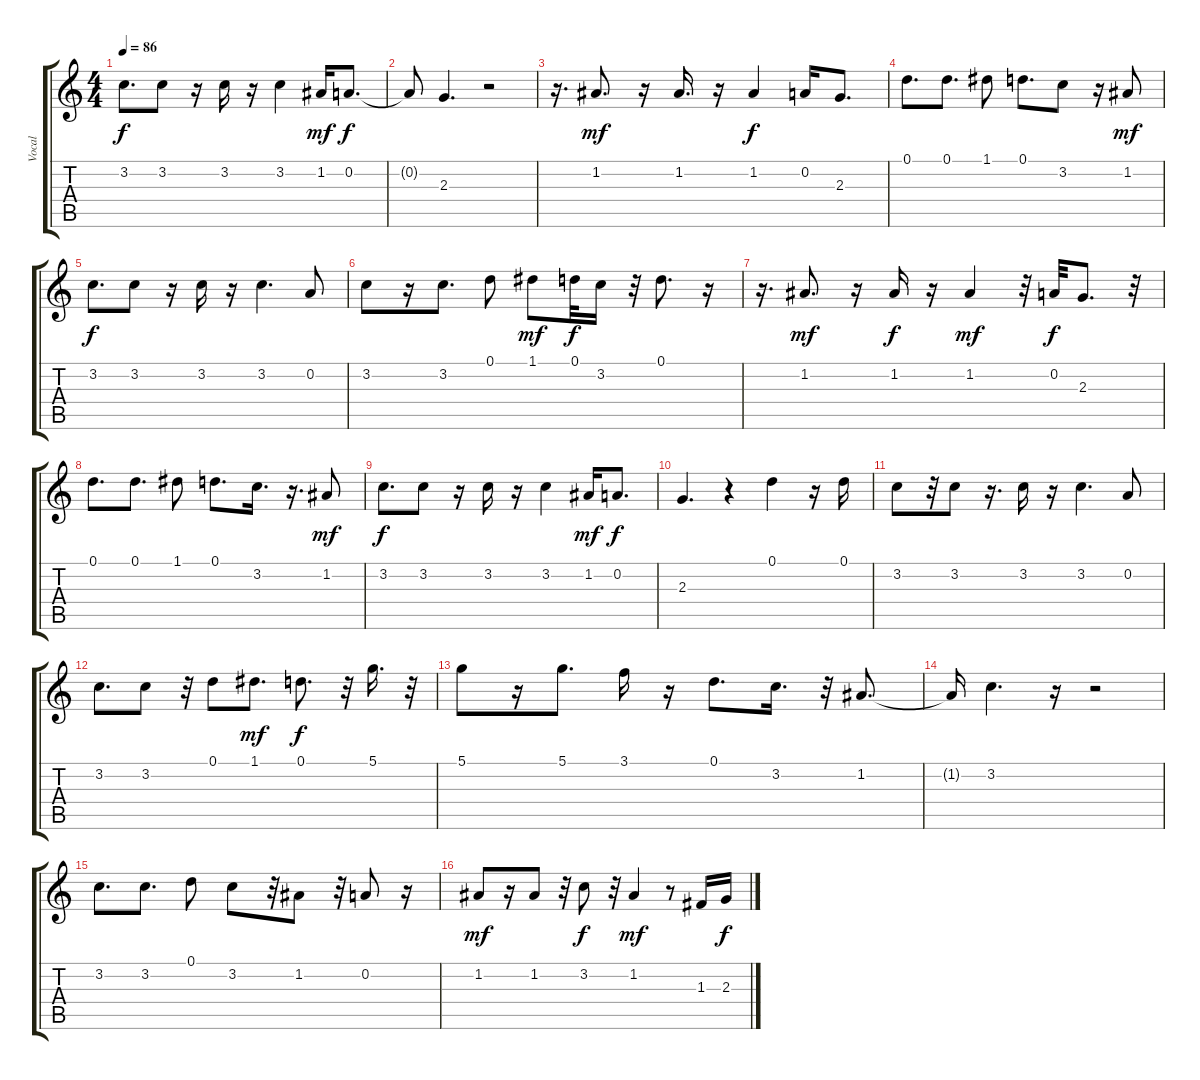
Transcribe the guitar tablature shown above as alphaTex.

\track ("Vocal" "Vocal") {instrument acousticguitarsteel}
\staff {score tabs}
\tuning (D4 A3 F3 C3 G2 D2) {hide}
\ts (4 4)
\tempo 86
\clef g2
\ks c
3.2.8{d dy f} 3.2.8 r.16 3.2.16 r.16 3.2.4 1.2.16{dy mf} 0.2.8{d dy f} |
0.2{t}.8 2.3.4{d} r.2 |
r.16{d} 1.2.8{d dy mf} r.16 1.2.16{d} r.16 1.2.4{dy f} 0.2.16 2.3.8{d} |
0.1.8{d} 0.1.8{d} 1.1.8 0.1.8{d} 3.2.8 r.16 1.2.8{dy mf} |
3.2.8{d dy f} 3.2.8 r.16 3.2.16 r.16 3.2.4{d} 0.2.8 |
3.2.8 r.16 3.2.8{d} 0.1.8 1.1.8{dy mf} 0.1.32{dy f} 3.2.16 r.32 0.1.8{d} r.16 |
r.16{d} 1.2.8{d dy mf} r.16 1.2.16{dy f} r.16 1.2.4{dy mf} r.32 0.2.32{dy f} 2.3.8{d} r.32 |
0.1.8{d} 0.1.8{d} 1.1.8 0.1.8{d} 3.2.16{d} r.16{d} 1.2.8{dy mf} |
3.2.8{d dy f} 3.2.8 r.16 3.2.16 r.16 3.2.4 1.2.16{dy mf} 0.2.8{d dy f} |
2.3.4{d} r.4 0.1.4 r.16 0.1.16 |
3.2.8 r.32 3.2.8 r.16{d} 3.2.16 r.16 3.2.4{d} 0.2.8 |
3.2.8{d} 3.2.8 r.32 0.1.8 1.1.8{d dy mf} 0.1.8{d dy f} r.32 5.1.16{d} r.32 |
5.1.8 r.16 5.1.8{d} 3.1.16 r.16 0.1.8{d} 3.2.16{d} r.32 1.2.8{d} |
1.2{t}.16 3.2.4{d} r.16 r.2 |
3.2.8{d} 3.2.8{d} 0.1.8 3.2.8 r.32 1.2.8 r.32 0.2.8 r.16 |
1.2.8{dy mf} r.16 1.2.8 r.32 3.2.8{dy f} r.32 1.2.4{dy mf} r.8 1.3.16 2.3.16{dy f}
